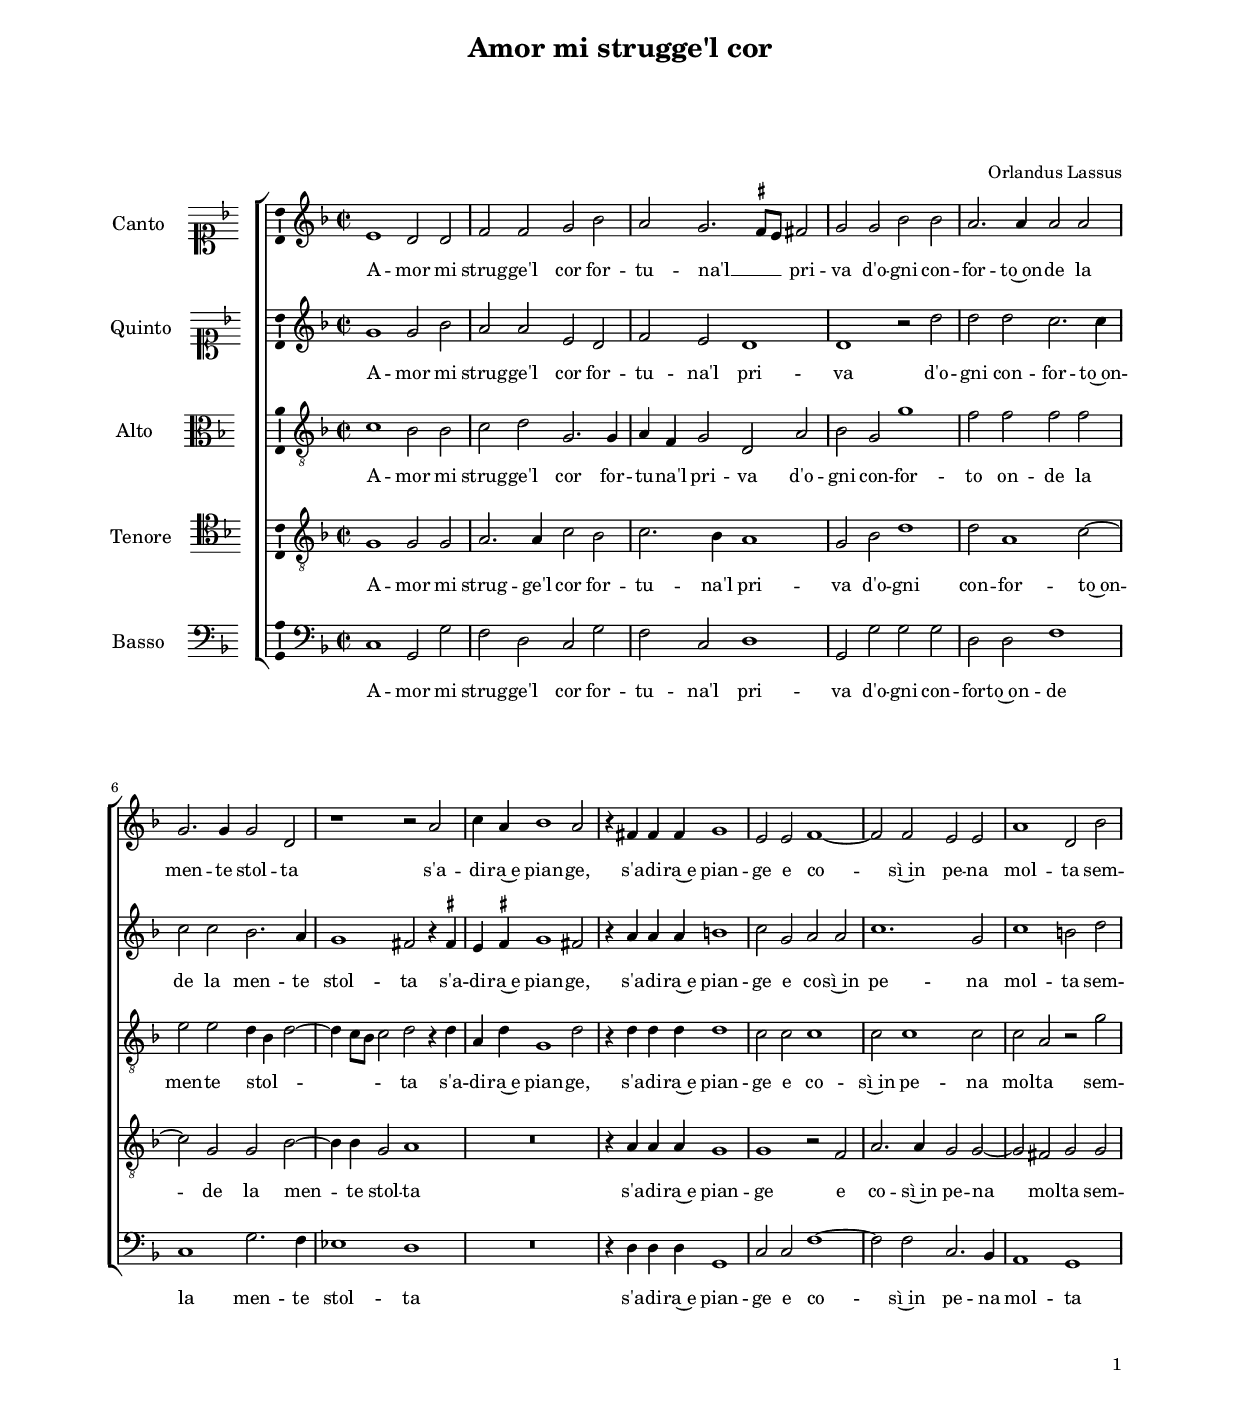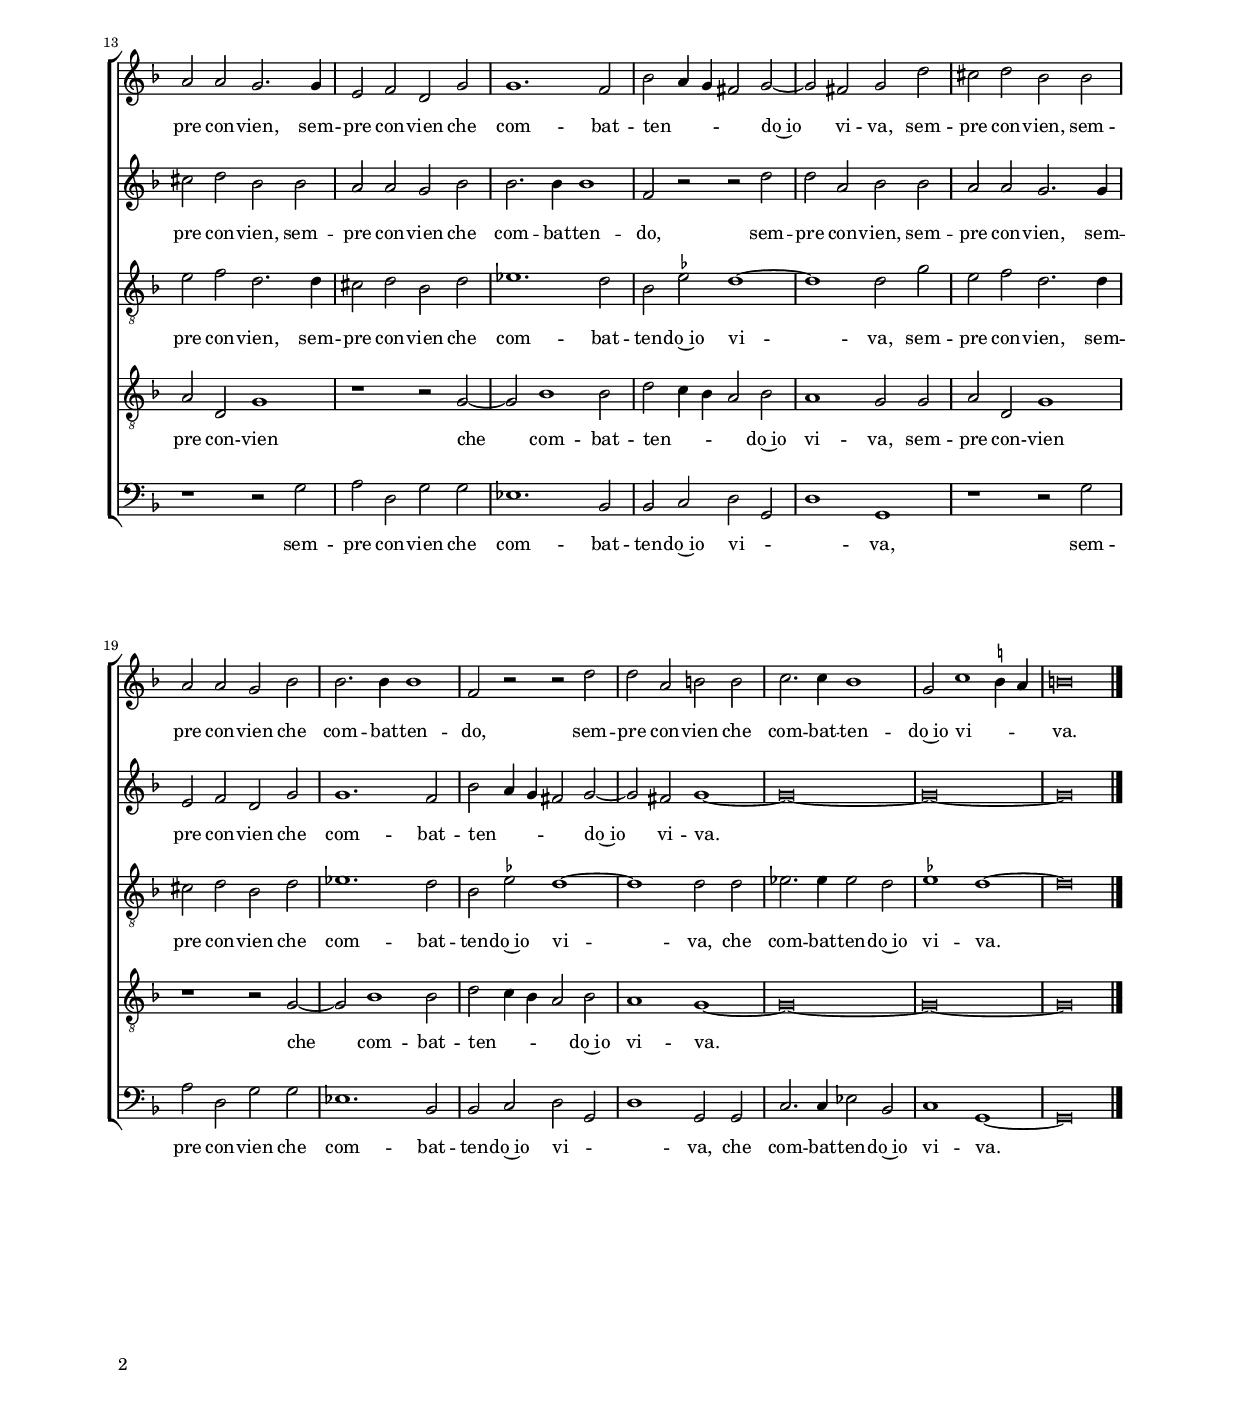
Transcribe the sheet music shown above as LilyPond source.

\header
{
  title="Amor mi strugge'l cor"
  composer=\markup { \column { \vspace #4 "Orlandus Lassus" } }
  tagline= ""
}

\version "2.24.1"
\language deutsch
#(set-global-staff-size 15)
% #(set-default-paper-size "letter")
#(ly:set-option 'point-and-click #f)


\paper
	{
	top-margin = 3.8 \cm
	bottom-margin = 3.2 \cm
	left-margin = 2 \cm
	right-margin = 2 \cm
	ragged-bottom = ##f
	ragged-last-bottom = ##t
	print-page-number = ##f
	system-system-spacing = #'((basic-distance . 18) (minimum-distance . 14) (padding . 8) (strechability . 150))
	oddFooterMarkup=\markup   \fill-line { "" \fromproperty #'page:page-number-string }
	evenFooterMarkup=\markup  \fill-line { \fromproperty #'page:page-number-string "" }
	last-bottom-spacing = #'((basic-distance . 12) (minimum-distance . 7) (padding . 4))
%	systems-per-page = 3
%	min-systems-per-page = 3
	markup-system-spacing.basic-distance = #12
	}

	
global = {
	\key f \major
	\time 2/2 \set Score.measureLength = #(ly:make-moment 2/1)
	\skip 1*2*25 \bar "|."
	}

	ficta = { \once \set suggestAccidentals = ##t }


incipitcantus = \markup { \score {
	{
	\set Staff.instrumentName = \markup { \fontsize #1 "Canto" }
	\key f \major
	\clef soprano
	s4 \bar ""
	}
	\layout  {
	raggedright = ##t
	indent = 1.6 \cm
	line-width = 2.2\cm
	\context { \Staff \remove Time_signature_engraver }
	\override Staff.Clef.Y-extent = #'(0 . 0)
	}} \hspace #1 }
      
      
incipitquintus = \markup { \score {
	{
	\set Staff.instrumentName = \markup { \fontsize #1 "Quinto" }
	\key f \major
	\clef soprano
	s4 \bar ""
	}
	\layout  {
	raggedright = ##t
	indent = 1.6 \cm
	line-width = 2.2\cm
	\context { \Staff \remove Time_signature_engraver }
	\override Staff.Clef.Y-extent = #'(0 . 0)
	}} \hspace #1 }

      
incipitaltus = \markup { \score {
	{
	\set Staff.instrumentName = \markup { \fontsize #1 "Alto" }
	\key f \major
	\clef alto
	s4 \bar ""
	}
	\layout  {
	raggedright = ##t
	indent = 1.6 \cm
	line-width = 2.2\cm
	\context { \Staff \remove Time_signature_engraver }
	\override Staff.Clef.Y-extent = #'(0 . 0)
	}} \hspace #1 }


incipittenor = \markup { \score {
	{
	\set Staff.instrumentName = \markup { \fontsize #1 "Tenore" }
	\key f \major
	\clef tenor
	s4 \bar ""
	}
	\layout  {
	raggedright = ##t
	indent = 1.6 \cm
	line-width = 2.2\cm
	\context { \Staff \remove Time_signature_engraver }
	\override Staff.Clef.Y-extent = #'(0 . 0)
	}} \hspace #1 }
      
      
incipitbassus = \markup { \score {
	{
	\set Staff.instrumentName = \markup { \fontsize #1 "Basso" }
	\key f \major
	\clef bass
	s4 \bar ""
	}
	\layout  {
	raggedright = ##t
	indent = 1.6 \cm
	line-width = 2.2\cm
	\context { \Staff \remove Time_signature_engraver }
	\override Staff.Clef.Y-extent = #'(0 . 0)
	}} \hspace #1 }


cantus =  \relative c''
	{
	e,1 d2 d
	f2 f g b
	a2 g2. \ficta fis8 e fis!2
	g2 g b b
%5
	a2. a4 a2 a |
	g2. g4 g2 d
	r1 r2 a'
	c4 a b1 a2
	r4 fis fis fis g1
%10
	e2 e f1~ |
	f2 f e e
	a1 d,2 b'
	a2 a g2. g4
	e2 f d g
%15
	g1. f2 |
	b2 a4 g fis2 g~
	g2 fis g d'
	cis2 d b b
	a2 a g b
%20
	b2. b4 b1 |
	f2 r r d'
	d2 a h h
	c2. c4 b1
	g2 c1 \ficta h4 a
%25
	h\breve |
	}


quintus =  \relative c''
	{
	g1 g2 b
	a2 a e d
	f2 e d1
	d1 r2 d'
%5
	d2 d c2. c4 |
	c2 c b2. a4
	g1 fis2 r4 \ficta fis!
	e4 \ficta fis g1 fis!2
	r4 a a a h1
%10
	c2 g a a |
	c1. g2
	c1 h2 d
	cis2 d b b
	a2 a g b
%15
	b2. b4 b1 |
	f2 r r d'
	d2 a b b
	a2 a g2. g4
	e2 f d g
%20
	g1. f2 |
	b2 a4 g fis2 g~
	g2 fis g1~
	g\breve~
	g\breve~
%25
	g\breve |
	}


altus =  \relative c'
	{
	c1 b2 b
	c2 d g,2. g4
	a4 f g2 d a'
	b2 g g'1
%5
	f2 f f f |
	e2 e d4 b d2~
	d4 c8 b c2 d r4 d
	a4 d g,1 d'2
	r4 d d d d1
%10
	c2 c c1 |
	c2 c1 c2
	c2 a r g'
	e2 f d2. d4
	cis2 d b d
%15
	es1. d2 |
	b2 \ficta es d1~
	d1 d2 g
	e2 f d2. d4
	cis2 d b d
%20
	es1. d2 |
	b2 \ficta es d1~
	d1 d2 d
	es2. es4 es2 d
	\ficta es1 d~
%25
	d\breve |
	}


tenor  =  \relative c'
	{
	g1 g2 g
	a2. a4 c2 b
	c2. b4 a1
	g2 b d1
%5
	d2 a1 c2~ |
	c2 g g b~
	b4 b g2 a1
	R\breve
	r4 a a a g1
%10
	g1 r2 f |
	a2. a4 g2 g~
	g2 fis g g
	a2 d, g1
	r1 r2 g~
%15
	g2 b1 b2 |
	d2 c4 b a2 b
	a1 g2 g
	a2 d, g1
	r1 r2 g~
%20
	g2 b1 b2 |
	d2 c4 b a2 b
	a1 g~
	g\breve~
	g\breve~
%25
	g\breve |
	}


bassus  =  \relative c
	{
	c1 g2 g'
	f2 d c g'
	f2 c d1
	g,2 g' g g
%5
	d2 d f1 |
	c1 g'2. f4
	es1 d
	R\breve
	r4 d d d g,1
%10
	c2 c f1~ |
	f2 f c2. b4
	a1 g
	r1 r2 g'
	a2 d, g g
%15
	es1. b2 |
	b2 c d g,
	d'1 g,
	r1 r2 g'
	a2 d, g g
%20
	es1. b2 |
	b2 c d g,
	d'1 g,2 g
	c2. c4 es2 b
	c1 g~
%25
	g\breve |
	}


lyricscantus = \lyricmode {
	A -- mor mi strug -- ge'l cor for -- tu -- na'l __ _ _ pri -- va
	d'o -- gni con -- for -- to~on -- de la men -- te stol -- ta
	s'a -- di -- ra~e pian -- ge,
	s'a -- di -- ra~e pian -- ge e co -- sì~in pe -- na mol -- ta
	sem -- pre con -- vien,
	sem -- pre con -- vien che com -- bat -- ten -- _ _ _ do~io vi -- va,
	sem -- pre con -- vien,
	sem -- pre con -- vien che com -- bat -- ten -- do,
	sem -- pre con -- vien che com -- bat -- ten -- do~io vi -- _ _ va.
	}


lyricsquintus = \lyricmode {
	A -- mor mi strug -- ge'l cor for -- tu -- na'l pri -- va
	d'o -- gni con -- for -- to~on -- de la men -- te stol -- ta
	s'a -- di -- ra~e pian -- ge,
	s'a -- di -- ra~e pian -- ge e co -- sì~in pe -- na mol -- ta
	sem -- pre con -- vien,
	sem -- pre con -- vien che com -- bat -- ten -- do,
	sem -- pre con -- vien,
	sem -- pre con -- vien,
	sem -- pre con -- vien che com -- bat -- ten -- _ _ _ do~io vi -- va.
	}


lyricsaltus = \lyricmode {
	A -- mor mi strug -- ge'l cor for -- tu -- na'l pri -- va
	d'o -- gni con -- for -- to on -- de la men -- te stol -- _ _ _ _ _ ta
	s'a -- di -- ra~e pian -- ge,
	s'a -- di -- ra~e pian -- ge e co -- sì~in pe -- na mol -- ta
	sem -- pre con -- vien,
	sem -- pre con -- vien che com -- bat -- ten -- do~io vi -- va,
	sem -- pre con -- vien,
	sem -- pre con -- vien che com -- bat -- ten -- do~io vi -- va,
	che com -- bat -- ten -- do~io vi -- va.
	}


lyricstenor = \lyricmode {
	A -- mor mi strug -- ge'l cor for -- tu -- na'l pri -- va
	d'o -- gni con -- for -- to~on -- de la men -- te stol -- ta
	s'a -- di -- ra~e pian -- ge e co -- sì~in pe -- na mol -- ta
	sem -- pre con -- vien che com -- bat -- ten -- _ _ _ do~io vi -- va,
	sem -- pre con -- vien che com -- bat -- ten -- _ _ _ do~io vi -- va.
	}


lyricsbassus = \lyricmode {
	A -- mor mi strug -- ge'l cor for -- tu -- na'l pri -- va
	d'o -- gni con -- for -- to~on -- de la men -- te stol -- ta
	s'a -- di -- ra~e pian -- ge e co -- sì~in pe -- na mol -- ta
	sem -- pre con -- vien che com -- bat -- ten -- do~io vi -- _ _ va,
	sem -- pre con -- vien che com -- bat -- ten -- do~io vi -- _ _ va,
	che com -- bat -- ten -- do~io vi -- va.
	}


\score
{  
  % \transpose {
	\new ChoirStaff \with { \override StaffGrouper.staff-staff-spacing.basic-distance = #12 }
	<<

	\new Staff << \global
	\new Voice="v1" {
		\set Staff.instrumentName=\incipitcantus
%		\set Staff.instrumentName= "S"
		\set Staff.midiInstrument = "reed organ"
		\clef violin
		\cantus }
	\new Lyrics \lyricsto "v1" {\lyricscantus }
	>>


	\new Staff << \global
	\new Voice="v5" {
		\set Staff.instrumentName=\incipitquintus
%		\set Staff.instrumentName= "Q"
		\set Staff.midiInstrument = "reed organ"
		\clef violin
		\quintus}
	\new Lyrics \lyricsto "v5" {\lyricsquintus }
	>>


	\new Staff << \global
	\new Voice="v2" {
		\set Staff.instrumentName=\incipitaltus
%		\set Staff.instrumentName= "A"
		\set Staff.midiInstrument = "reed organ"
		\clef "G_8" 
		\altus}
	\new Lyrics \lyricsto "v2" {\lyricsaltus }
	>>


	\new Staff << \global
	\new Voice="v3" {
		\set Staff.instrumentName=\incipittenor
%		\set Staff.instrumentName= "T"
		\set Staff.midiInstrument = "reed organ"
		\clef "G_8"
		\tenor }
	\new Lyrics \lyricsto "v3" {\lyricstenor }
	>>


	\new Staff << \global
	\new Voice="v4" {
		\set Staff.instrumentName=\incipitbassus
%		\set Staff.instrumentName= "B"
		\set Staff.midiInstrument = "reed organ"
		\clef bass 
		\bassus }
	\new Lyrics \lyricsto "v4" {\lyricsbassus}
	>>

	>>
	% } % transpose

	\layout
	{
	indent = 2.5\cm
	\context { \Lyrics \override VerticalAxisGroup.nonstaff-relatedstaff-spacing.padding = #2 }
	\context { \Staff \override TimeSignature.break-visibility = #end-of-line-invisible }
	\context { \Staff \consists Ambitus_engraver }
	\context { \Score \override BarNumber.padding = #2 }
	\context { \Voice \override NoteHead.style = #'baroque }
	}

\midi
	{
	\tempo 2 = 90
	}

}


% EOF
